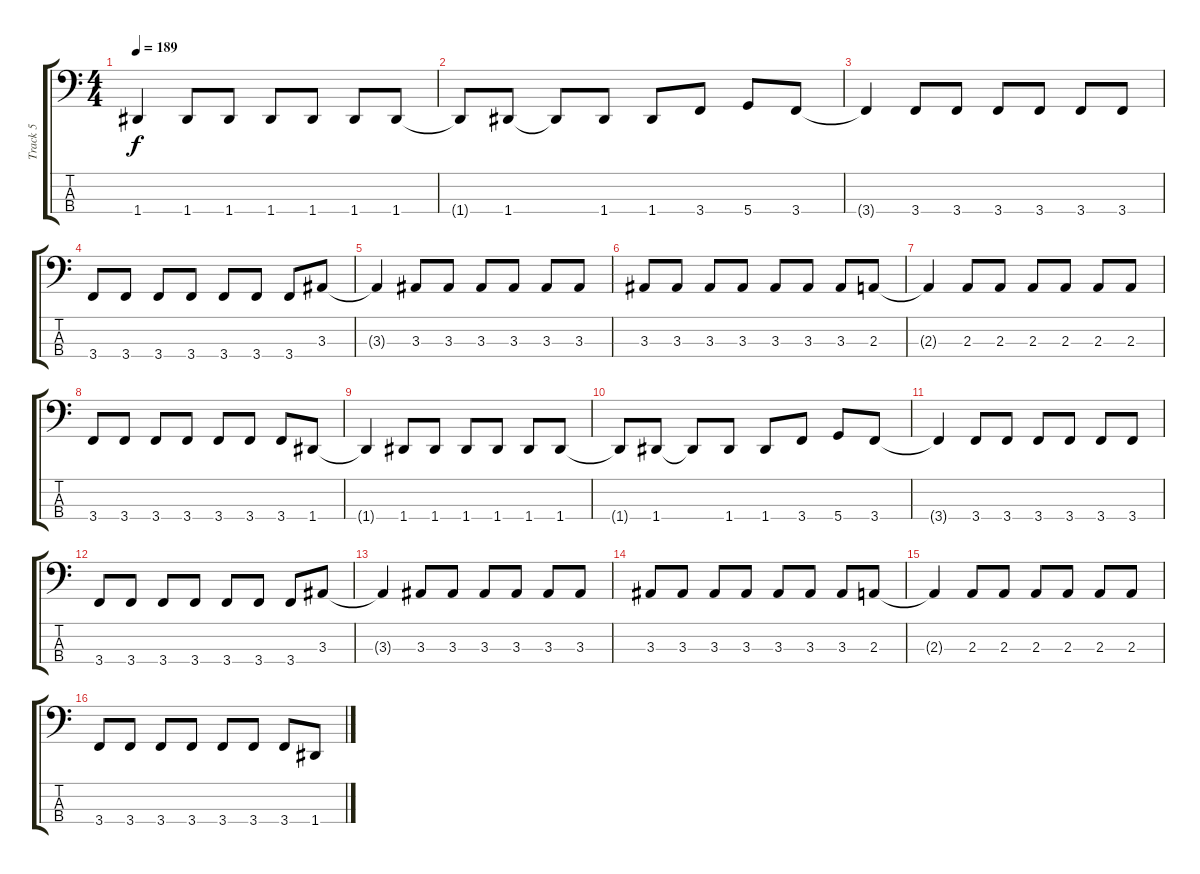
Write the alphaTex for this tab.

\track ("Track 5" "Track 5") {instrument electricbasspick}
\staff {score tabs}
\tuning (F2 C2 G1 D1) {hide}
\ts (4 4)
\tempo 189
\clef f4
\ks c
1.4{t}.4{dy f} 1.4.8 1.4.8 1.4.8 1.4.8 1.4.8 1.4.8 |
1.4{t}.8 1.4.8 1.4{t}.8 1.4.8 1.4.8 3.4.8 5.4.8 3.4.8 |
3.4{t}.4 3.4.8 3.4.8 3.4.8 3.4.8 3.4.8 3.4.8 |
3.4.8 3.4.8 3.4.8 3.4.8 3.4.8 3.4.8 3.4.8 3.3.8 |
3.3{t}.4 3.3.8 3.3.8 3.3.8 3.3.8 3.3.8 3.3.8 |
3.3.8 3.3.8 3.3.8 3.3.8 3.3.8 3.3.8 3.3.8 2.3.8 |
2.3{t}.4 2.3.8 2.3.8 2.3.8 2.3.8 2.3.8 2.3.8 |
3.4.8 3.4.8 3.4.8 3.4.8 3.4.8 3.4.8 3.4.8 1.4.8 |
1.4{t}.4 1.4.8 1.4.8 1.4.8 1.4.8 1.4.8 1.4.8 |
1.4{t}.8 1.4.8 1.4{t}.8 1.4.8 1.4.8 3.4.8 5.4.8 3.4.8 |
3.4{t}.4 3.4.8 3.4.8 3.4.8 3.4.8 3.4.8 3.4.8 |
3.4.8 3.4.8 3.4.8 3.4.8 3.4.8 3.4.8 3.4.8 3.3.8 |
3.3{t}.4 3.3.8 3.3.8 3.3.8 3.3.8 3.3.8 3.3.8 |
3.3.8 3.3.8 3.3.8 3.3.8 3.3.8 3.3.8 3.3.8 2.3.8 |
2.3{t}.4 2.3.8 2.3.8 2.3.8 2.3.8 2.3.8 2.3.8 |
3.4.8 3.4.8 3.4.8 3.4.8 3.4.8 3.4.8 3.4.8 1.4.8
